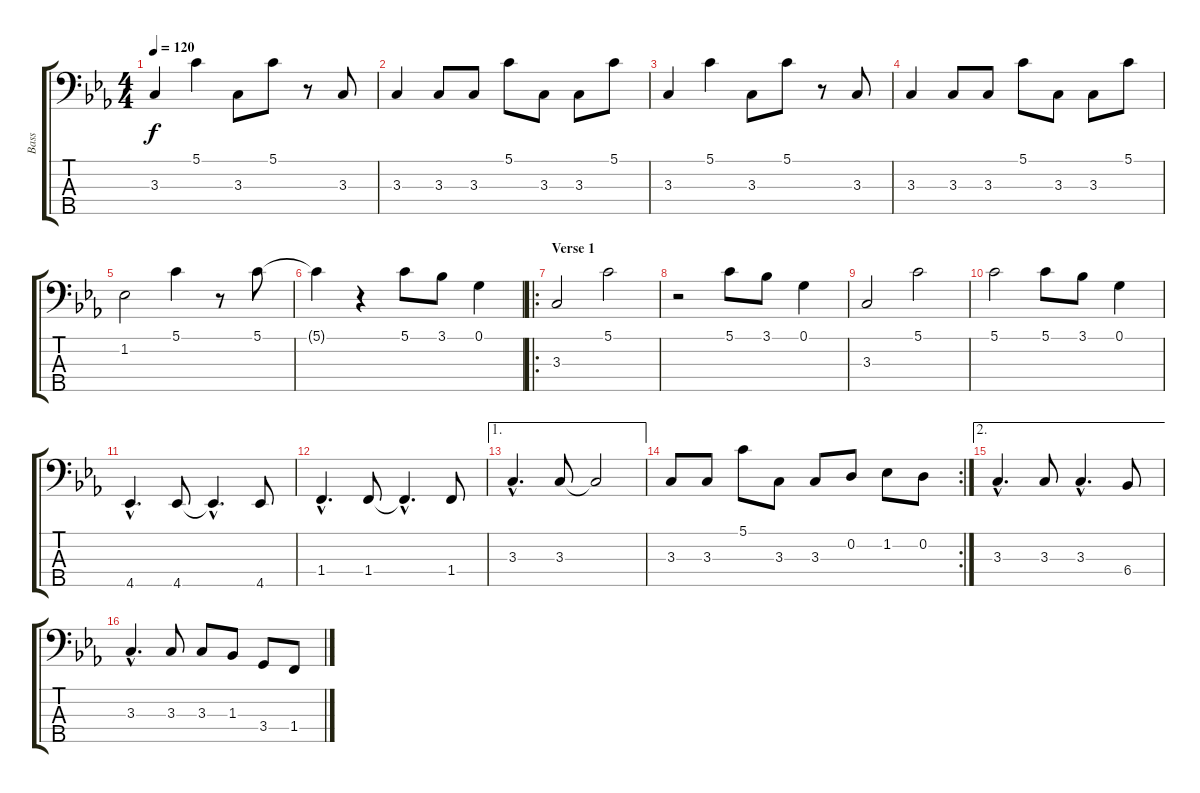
\track ("Bass" "Bass") {instrument electricbassfinger}
\staff {score tabs}
\tuning (G2 D2 A1 E1 B0) {hide}
\ts (4 4)
\tempo 120
\clef f4
\ks eb
3.3.4{dy f instrument electricbassfinger} 5.1.4 3.3.8 5.1.8 r.8 3.3.8 |
3.3.4 3.3.8 3.3.8 5.1.8 3.3.8 3.3.8 5.1.8 |
3.3.4 5.1.4 3.3.8 5.1.8 r.8 3.3.8 |
3.3.4 3.3.8 3.3.8 5.1.8 3.3.8 3.3.8 5.1.8 |
1.2.2 5.1.4 r.8 5.1.8 |
5.1{t}.4 r.4 5.1.8 3.1.8 0.1.4 |
\ro
\section ("" "Verse 1")
3.3.2 5.1.2 |
r.2 5.1.8 3.1.8 0.1.4 |
3.3.2 5.1.2 |
5.1.2 5.1.8 3.1.8 0.1.4 |
4.5{hac}.4{d} 4.5.8 4.5{hac t}.4{d} 4.5.8 |
1.4{hac}.4{d} 1.4.8 1.4{hac t}.4{d} 1.4.8 |
\ae 1
3.3{hac}.4{d} 3.3.8 3.3{t}.2 |
\rc 2
3.3.8 3.3.8 5.1.8 3.3.8 3.3.8 0.2.8 1.2.8 0.2.8 |
\ae 2
3.3{hac}.4{d} 3.3.8 3.3{hac}.4{d} 6.4.8 |
3.3{hac}.4{d} 3.3.8 3.3.8 1.3.8 3.4.8 1.4.8
